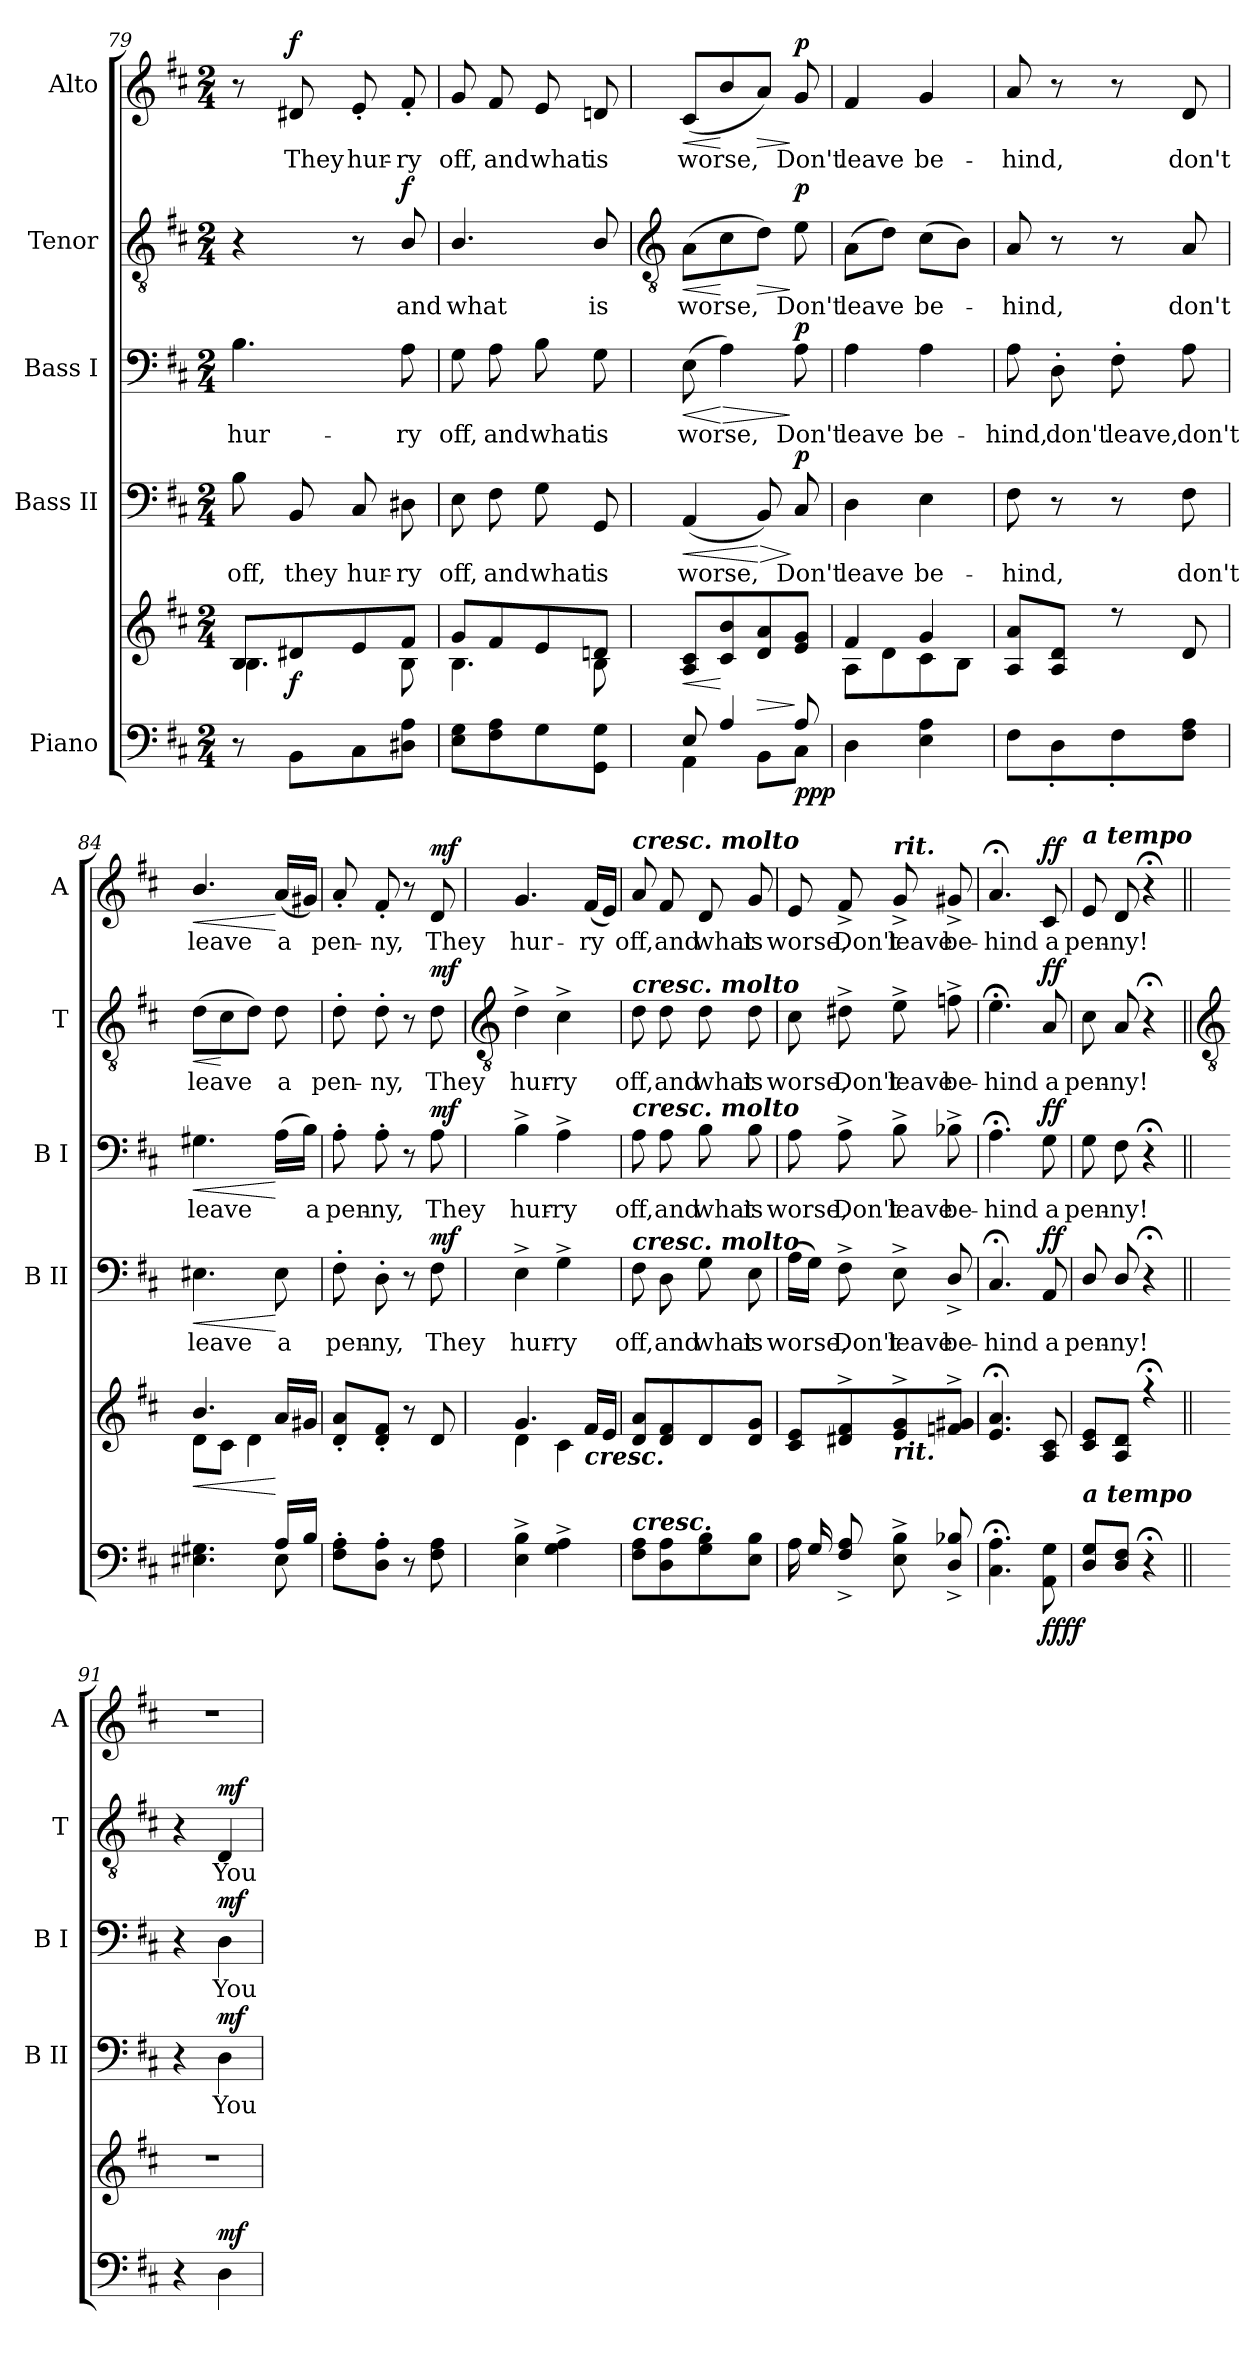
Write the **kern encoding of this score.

**kern	**kern	**dynam	**kern	**text	**dynam	**kern	**text	**dynam	**kern	**text	**dynam	**kern	**text	**dynam
*part5	*part5	*part5	*part4	*part4	*part4	*part3	*part3	*part3	*part2	*part2	*part2	*part1	*part1	*part1
*staff6	*staff5	*staff5/6	*staff4	*staff4	*staff4	*staff3	*staff3	*staff3	*staff2	*staff2	*staff2	*staff1	*staff1	*staff1
*I"Piano	*	*	*I"Bass II	*	*	*I"Bass I	*	*	*I"Tenor	*	*	*I"Alto	*	*
*	*	*	*I'B II	*	*	*I'B I	*	*	*I'T	*	*	*I'A	*	*
*clefF4	*clefG2	*	*clefF4	*	*	*clefF4	*	*	*clefGv2	*	*	*clefG2	*	*
*k[f#c#]	*k[f#c#]	*	*k[f#c#]	*	*	*k[f#c#]	*	*	*k[f#c#]	*	*	*k[f#c#]	*	*
*D:	*D:	*	*D:	*	*	*D:	*	*	*D:	*	*	*D:	*	*
*M2/4	*M2/4	*	*M2/4	*	*	*M2/4	*	*	*M2/4	*	*	*M2/4	*	*
=79	=79	=79	=79	=79	=79	=79	=79	=79	=79	=79	=79	=79	=79	=79
*	*^	*	*	*	*	*	*	*	*	*	*	*	*	*
!	!	!	!	!	!LO:LY:b	!	!	!LO:LY:b	!	!	!	!	!	!	!
8r	8BL	4.B\	.	8B	off,	.	4.B	hur-	.	4r	.	.	8r	.	.
!	!	!	!LO:DY:b	!	!LO:LY:b	!	!	!	!	!	!	!	!	!LO:LY:b	!LO:DY:b
8BBL	8d#X	.	f	8BB	they	.	.	.	.	.	.	.	8d#X	They	f
!	!	!	!	!	!LO:LY:b	!	!	!	!	!	!	!	!	!LO:LY:b	!
8C#	8e	.	.	8C#	hur-	.	.	.	.	8r	.	.	8e'	hur-	.
!	!	!	!	!	!LO:LY:b	!	!	!LO:LY:b	!	!	!LO:LY:b	!LO:DY:b	!	!LO:LY:b	!
8D#X 8AJ	8f#J	8B\	.	8D#X	-ry	.	8A	-ry	.	8B/	and	f	8f#'	-ry	.
=80	=80	=80	=80	=80	=80	=80	=80	=80	=80	=80	=80	=80	=80	=80	=80
!	!	!	!	!	!LO:LY:b	!	!	!LO:LY:b	!	!	!LO:LY:b	!	!	!LO:LY:b	!
8E 8GL	8gL	4.B\	.	8E	off,	.	8G	off,	.	4.B/	what	.	8g	off,	.
!	!	!	!	!	!LO:LY:b	!	!	!LO:LY:b	!	!	!	!	!	!LO:LY:b	!
8F# 8A	8f#	.	.	8F#	and	.	8A	and	.	.	.	.	8f#	and	.
!	!	!	!	!	!LO:LY:b	!	!	!LO:LY:b	!	!	!	!	!	!LO:LY:b	!
8G	8e	.	.	8G	what	.	8B	what	.	.	.	.	8e	what	.
!	!	!	!	!	!LO:LY:b	!	!	!LO:LY:b	!	!	!LO:LY:b	!	!	!LO:LY:b	!
8GG 8GJ	8dnJ	8B\	.	8GG	is	.	8G	is	.	8B/	is	.	8dn	is	.
!!LO:LB:g=z
=81	=81	=81	=81	=81	=81	=81	=81	=81	=81	=81	=81	=81	=81	=81	=81
*	*	*	*	*	*	*	*	*	*	*clefGv2	*	*	*	*	*
*^	*	*	*	*	*	*	*	*	*	*	*	*	*	*	*
!	!	!	!	!LO:HP:b	!	!LO:LY:b	!LO:HP:b	!	!LO:LY:b	!LO:HP:b	!	!LO:LY:b	!LO:HP:b	!	!LO:LY:b	!LO:HP:b
8E/	4AA\	8A 8c#L	2ryy	<	(<4AA	worse,	<	(>8E	worse,	<	(>8AL	worse,	<	(<8c#L	worse,	<
!	!	!	!	!	!	!	!	!	!	!LO:HP:n=1:b	!	!	!	!	!	!
4A/	.	8c# 8b	.	[	.	.	.	4A)	.	[ >	8c#	.	[	8b	.	[
!	!	!	!	!LO:HP:b	!	!	!LO:HP:n=1:b	!	!	!	!	!	!LO:HP:b	!	!	!LO:HP:b
.	8BB\L	8d 8a	.	>	8BB)	.	[ >	.	.	.	8dJ)	.	>	8aJ)	.	>
!	!	!	!	!LO:DY:n=1:b=2	!	!LO:LY:b	!	!	!LO:LY:b	!	!	!LO:LY:b	!	!	!LO:LY:b	!
!	!	!	!	!LO:DY:n=2:b=2	!	!	!	!	!	!	!	!	!	!	!	!
!	!	!	!	!LO:DY:n=3:b	!	!	!LO:DY:n=1:b	!	!	!LO:DY:n=1:b	!	!	!LO:DY:n=1:b	!	!	!LO:DY:n=1:b
8A/	8C#\J	8e 8gJ	.	] p p p	8C#	Don't	] p	8A	Don't	] p	8e	Don't	] p	8g	Don't	] p
=82	=82	=82	=82	=82	=82	=82	=82	=82	=82	=82	=82	=82	=82	=82	=82	=82
!	!	!	!	!	!	!LO:LY:b	!	!	!LO:LY:b	!	!	!LO:LY:b	!	!	!LO:LY:b	!
2ryy	4D\	4f#	8A\L	.	4D	leave	.	4A	leave	.	(>8AL	leave	.	4f#	leave	.
.	.	.	8d\	.	.	.	.	.	.	.	8dJ)	.	.	.	.	.
!	!	!	!	!	!	!LO:LY:b	!	!	!LO:LY:b	!	!	!LO:LY:b	!	!	!LO:LY:b	!
.	4E\ 4A\	4g	8c#\	.	4E	be-	.	4A	be-	.	(>8c#L	be-	.	4g	be-	.
.	.	.	8B\J	.	.	.	.	.	.	.	8BJ)	.	.	.	.	.
=83	=83	=83	=83	=83	=83	=83	=83	=83	=83	=83	=83	=83	=83	=83	=83	=83
!	!	!	!	!	!	!LO:LY:b	!	!	!LO:LY:b	!	!	!LO:LY:b	!	!	!LO:LY:b	!
2ryy	8F#\L	8A 8aL	2ryy	.	8F#	-hind,	.	8A	-hind,	.	8A	hind,	.	8a	-hind,	.
!	!	!	!	!	!	!	!	!	!LO:LY:b	!	!	!	!	!	!	!
.	8D'\	8A 8dJ	.	.	8r	.	.	8D'	don't	.	8r	.	.	8r	.	.
!	!	!	!	!	!	!	!	!	!LO:LY:b	!	!	!	!	!	!	!
.	8F#'\	8r	.	.	8r	.	.	8F#'	leave,	.	8r	.	.	8r	.	.
!	!	!	!	!	!	!LO:LY:b	!	!	!LO:LY:b	!	!	!LO:LY:b	!	!	!LO:LY:b	!
.	8F#\ 8A\J	8d	.	.	8F#	don't	.	8A	don't	.	8A	don't	.	8d	don't	.
=84	=84	=84	=84	=84	=84	=84	=84	=84	=84	=84	=84	=84	=84	=84	=84	=84
!	!	!	!	!LO:HP:b	!	!	!	!	!	!	!	!	!	!	!	!
!	!	!	!	!LO:HP:n=1:b	!	!LO:LY:b	!LO:HP:b	!	!	!	!	!	!	!	!	!
!	!	!	!	!	!	!	!LO:HP:n=1:b	!	!LO:LY:b	!LO:HP:b	!	!	!	!	!	!
!	!	!	!	!	!	!	!	!	!	!LO:HP:n=1:b	!	!LO:LY:b	!LO:HP:b	!	!	!
!	!	!	!	!	!	!	!	!	!	!	!	!	!LO:HP:n=1:b	!	!LO:LY:b	!LO:HP:b
!	!	!	!	!	!	!	!	!	!	!	!	!	!	!	!	!LO:HP:n=1:b
4.ryy	4.E#X\ 4.G#X\	4.b/	8d\L	< >	4.E#X	leave	< >	4.G#X\	leave	< >	(>8dL	leave	< >	4.b/	leave	< >
.	.	.	8c#\J	.	.	.	.	.	.	.	8c#	.	[	.	.	.
.	.	.	4d\	.	.	.	.	.	.	.	8dJ)	.	]	.	.	.
!	!	!	!	!	!	!LO:LY:b	!	!	!	!	!	!LO:LY:b	!	!	!LO:LY:b	!
16A/LL	8E#\	16aLL	.	[	8E#	a	[	(>16ALL	.	[	8d	a	.	(<16aLL	a	[
!	!	!	!	!	!	!	!	!	!LO:LY:b	!	!	!	!	!	!	!
16B/JJ	.	16g#XJJ	.	]	.	.	.	16BJJ)	a	]	.	.	.	16g#XJJ)	.	]
*v	*v	*	*	*	*	*	*	*	*	*	*	*	*	*	*	*
*	*v	*v	*	*	*	*	*	*	*	*	*	*	*	*	*
.	.	.	.	.	]	.	.	.	.	.	.	.	.	.
=85	=85	=85	=85	=85	=85	=85	=85	=85	=85	=85	=85	=85	=85	=85
*^	*^	*	*	*	*	*	*	*	*	*	*	*	*	*
!	!	!	!	!	!	!LO:LY:b	!	!	!LO:LY:b	!	!	!LO:LY:b	!	!	!LO:LY:b	!
4.ryy	8F#\' 8A\'L	8d' 8a'L	4.ryy	.	8F#'	pen-	.	8A'	pen-	.	8d'	pen-	.	8a'	pen-	.
!	!	!	!	!	!	!LO:LY:b	!	!	!LO:LY:b	!	!	!LO:LY:b	!	!	!LO:LY:b	!
.	8D\' 8A\'J	8d' 8f#'J	.	.	8D'	-ny,	.	8A'	-ny,	.	8d'	-ny,	.	8f#'	-ny,	.
.	8r	8r	.	.	8r	.	.	8r	.	.	8r	.	.	8r	.	.
!	!	!	!	!LO:DY:b=2	!	!LO:LY:b	!	!	!LO:LY:b	!	!	!LO:LY:b	!	!	!LO:LY:b	!
!	!	!	!	!LO:DY:n=1:b	!	!	!LO:DY:b	!	!	!LO:DY:b	!	!	!LO:DY:b	!	!	!LO:DY:b
32ryy	8F#\ 8A\	8d	32ryy	mf mf	8F#	They	mf	8A	They	mf	8d	They	mf	8d	They	mf
16.ryy	.	.	16.ryy	.	.	.	.	.	.	.	.	.	.	.	.	.
*v	*v	*	*	*	*	*	*	*	*	*	*	*	*	*	*	*
!!LO:LB:g=z
=86	=86	=86	=86	=86	=86	=86	=86	=86	=86	=86	=86	=86	=86	=86	=86
*	*	*	*	*	*	*	*	*	*	*clefGv2	*	*	*	*	*
!	!	!	!	!	!LO:LY:b	!	!	!LO:LY:b	!	!	!LO:LY:b	!	!	!LO:LY:b	!
4E^ 4B^	4.g/	4d\	.	4E^	hur-	.	4B^	hur-	.	4d^	hur-	.	4.g	hur-	.
!	!	!	!	!	!LO:LY:b	!	!	!LO:LY:b	!	!	!LO:LY:b	!	!	!	!
4G^ 4A^	.	4c#\	.	4G^	-ry	.	4A^	-ry	.	4c#^	-ry	.	.	.	.
!	!LO:TX:b:Bi:t=cresc.	!	!	!	!	!	!	!	!	!	!	!	!	!	!
!	!	!	!	!	!	!	!	!	!	!	!	!	!	!LO:LY:b	!
.	16f#/LL	.	.	.	.	.	.	.	.	.	.	.	(<16f#LL	-ry	.
.	16e/JJ	.	.	.	.	.	.	.	.	.	.	.	16eJJ)	.	.
=87	=87	=87	=87	=87	=87	=87	=87	=87	=87	=87	=87	=87	=87	=87	=87
!	!	!	!	!	!	!	!	!	!	!	!	!	!LO:TX:a:Bi:t=cresc. molto	!	!
!	!	!	!	!	!	!	!	!	!	!LO:TX:a:Bi:t=cresc. molto	!	!	!	!	!
!	!	!	!	!	!	!	!LO:TX:a:Bi:t=cresc. molto	!	!	!	!	!	!	!	!
!	!	!	!	!LO:TX:a:Bi:t=cresc. molto	!	!	!	!	!	!	!	!	!	!	!
!LO:TX:a:Bi:t=cresc.	!	!	!	!	!	!	!	!	!	!	!	!	!	!	!
!	!	!	!	!	!LO:LY:b	!	!	!LO:LY:b	!	!	!LO:LY:b	!	!	!LO:LY:b	!
8F# 8AL	8d/ 8a/L	2ryy	.	8F#	off,	.	8A	off,	.	8d	off,	.	8a	off,	.
!	!	!	!	!	!LO:LY:b	!	!	!LO:LY:b	!	!	!LO:LY:b	!	!	!LO:LY:b	!
8D 8A	8d/ 8f#/	.	.	8D	and	.	8A	and	.	8d	and	.	8f#	and	.
!	!	!	!	!	!LO:LY:b	!	!	!LO:LY:b	!	!	!LO:LY:b	!	!	!LO:LY:b	!
8G 8B	8d/	.	.	8G	what	.	8B	what	.	8d	what	.	8d	what	.
!	!	!	!	!	!LO:LY:b	!	!	!LO:LY:b	!	!	!LO:LY:b	!	!	!LO:LY:b	!
8E 8BJ	8d/ 8g/J	.	.	8E	is	.	8B	is	.	8d	is	.	8g	is	.
=88	=88	=88	=88	=88	=88	=88	=88	=88	=88	=88	=88	=88	=88	=88	=88
!	!	!	!	!	!LO:LY:b	!	!	!LO:LY:b	!	!	!LO:LY:b	!	!	!LO:LY:b	!
16A\LL	8c#/ 8e/L	2ryy	.	(>16ALL	worse,	.	8A	worse,	.	8c#	worse,	.	8e	worse,	.
16G/	.	.	.	16GJJ)	.	.	.	.	.	.	.	.	.	.	.
!	!	!	!	!	!LO:LY:b	!	!	!LO:LY:b	!	!	!LO:LY:b	!	!	!LO:LY:b	!
8F#/^ 8A/^J	8d#X/^ 8f#/^	.	.	8F#^	Don't	.	8A^	Don't	.	8d#X^	Don't	.	8f#^	Don't	.
!	!	!	!	!	!	!	!	!	!	!	!	!	!LO:TX:a:Bi:t=rit.	!	!
!	!LO:TX:b:Bi:t=rit.	!	!	!	!	!	!	!	!	!	!	!	!	!	!
!	!	!	!	!	!LO:LY:b	!	!	!LO:LY:b	!	!	!LO:LY:b	!	!	!LO:LY:b	!
8E^ 8B^L	8e/^ 8g/^	.	.	8E^	leave	.	8B^	leave	.	8e^	leave	.	8g^	leave	.
!	!	!	!	!	!LO:LY:b	!	!	!LO:LY:b	!	!	!LO:LY:b	!	!	!LO:LY:b	!
8D/^ 8B-X/^J	8fn/^ 8g#X/^J	.	.	8D^/	be-	.	8B-X^	be-	.	8fn^	be-	.	8g#X^	be-	.
=89	=89	=89	=89	=89	=89	=89	=89	=89	=89	=89	=89	=89	=89	=89	=89
!	!	!	!	!	!LO:LY:b	!	!	!LO:LY:b	!	!	!LO:LY:b	!	!	!LO:LY:b	!
4.C#; 4.A;	4.e/;< 4.a/;<	2ryy	.	4.C#;<	-hind	.	4.A;<	-hind	.	4.e;<	-hind	.	4.a;<	-hind	.
!	!	!	!LO:DY:b=2	!	!LO:LY:b	!	!	!LO:LY:b	!	!	!LO:LY:b	!	!	!LO:LY:b	!
!	!	!	!LO:DY:n=1:b	!	!	!LO:DY:b	!	!	!LO:DY:b	!	!	!LO:DY:b	!	!	!LO:DY:b
8AA 8G	8A/ 8c#/	.	ff ff	8AA	a	ff	8G	a	ff	8A	a	ff	8c#	a	ff
=90	=90	=90	=90	=90	=90	=90	=90	=90	=90	=90	=90	=90	=90	=90	=90
!	!	!	!	!	!	!	!	!	!	!	!	!	!LO:TX:a:Bi:t=a tempo	!	!
!	!LO:TX:b:Bi:t=a tempo	!	!	!	!	!	!	!	!	!	!	!	!	!	!
!	!	!	!	!	!LO:LY:b	!	!	!LO:LY:b	!	!	!LO:LY:b	!	!	!LO:LY:b	!
8D\ 8G\L	8c#/ 8e/L	2ryy	.	8D/	pen-	.	8G	pen-	.	8c#	pen-	.	8e	pen-	.
!	!	!	!	!	!LO:LY:b	!	!	!LO:LY:b	!	!	!LO:LY:b	!	!	!LO:LY:b	!
8D/ 8F#/J	8A/ 8d/J	.	.	8D/	-ny!	.	8F#	-ny!	.	8A	-ny!	.	8d	-ny!	.
4r;	4r;<	.	.	4r;<	.	.	4r;<	.	.	4r;<	.	.	4r;<	.	.
*	*v	*v	*	*	*	*	*	*	*	*	*	*	*	*	*
!!LO:LB:g=z
=91||	=91||	=91||	=91||	=91||	=91||	=91||	=91||	=91||	=91||	=91||	=91||	=91||	=91||	=91||
*	*	*	*	*	*	*	*	*	*clefGv2	*	*	*	*	*
!	!LO:N:vis=1	!	!	!	!	!	!	!	!	!	!	!LO:N:vis=1	!	!
4r	2r	.	4r	.	.	4r	.	.	4r	.	.	2r	.	.
!	!	!LO:DY:a=2	!	!LO:LY:b	!LO:DY:b	!	!LO:LY:b	!LO:DY:b	!	!LO:LY:b	!LO:DY:b	!	!	!
4D	.	mf	4D	You	mf	4D	You	mf	4D	You	mf	.	.	.
=	=	=	=	=	=	=	=	=	=	=	=	=	=	=
*-	*-	*-	*-	*-	*-	*-	*-	*-	*-	*-	*-	*-	*-	*-
